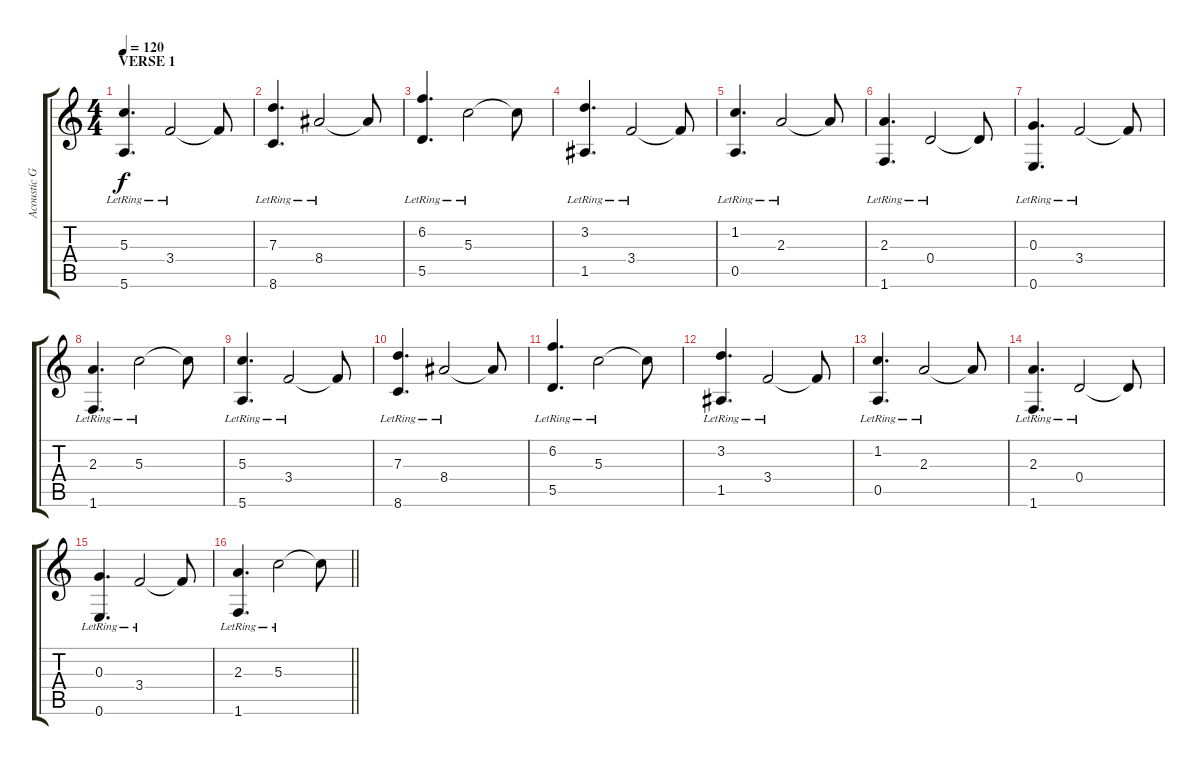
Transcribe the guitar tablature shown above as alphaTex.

\track ("Acoustic Guitar" "Acoustic G") {instrument acousticguitarsteel}
\staff {score tabs}
\tuning (E4 B3 G3 D3 A2 E2) {hide}
\ts (4 4)
\section ("" "VERSE 1")
\tempo 120
\clef g2
\ks c
(5.3{lr} 5.6).4{d dy f} 3.4{lr}.2 3.4{t}.8 |
(7.3{lr} 8.6).4{d} 8.4{lr}.2 8.4{t}.8 |
(6.2{lr} 5.5{lr}).4{d} 5.3{lr}.2 5.3{t}.8 |
(3.2{lr} 1.5{lr}).4{d} 3.4{lr}.2 3.4{t}.8 |
(1.2{lr} 0.5{lr}).4{d} 2.3{lr}.2 2.3{t}.8 |
(2.3{lr} 1.6).4{d} 0.4{lr}.2 0.4{t}.8 |
(0.3{lr} 0.6).4{d} 3.4{lr}.2 3.4{t}.8 |
(2.3{lr} 1.6).4{d} 5.3{lr}.2 5.3{t}.8 |
(5.3{lr} 5.6).4{d} 3.4{lr}.2 3.4{t}.8 |
(7.3{lr} 8.6).4{d} 8.4{lr}.2 8.4{t}.8 |
(6.2{lr} 5.5{lr}).4{d} 5.3{lr}.2 5.3{t}.8 |
(3.2{lr} 1.5{lr}).4{d} 3.4{lr}.2 3.4{t}.8 |
(1.2{lr} 0.5{lr}).4{d} 2.3{lr}.2 2.3{t}.8 |
(2.3{lr} 1.6).4{d} 0.4{lr}.2 0.4{t}.8 |
(0.3{lr} 0.6).4{d} 3.4{lr}.2 3.4{t}.8 |
\barLineRight lightlight
(2.3{lr} 1.6).4{d} 5.3{lr}.2 5.3{t}.8
